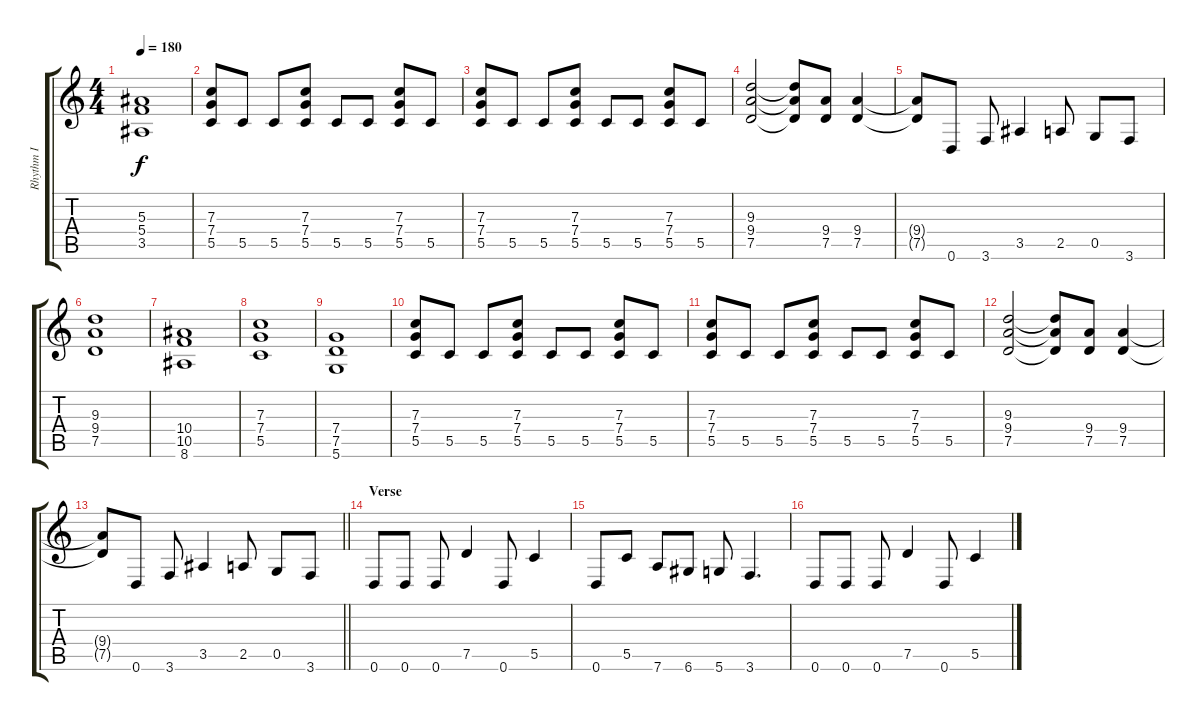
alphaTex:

\track ("Rhythm I" "Rhythm I") {instrument electricguitarmuted}
\staff {score tabs}
\tuning (D4 A3 F3 C3 G2 D2) {hide}
\ts (4 4)
\tempo 180
\clef g2
\ks c
(5.3{t} 5.4{t} 3.5{t}).1{dy f} |
(7.3 7.4 5.5).8 5.5.8 5.5.8 (7.3 7.4 5.5).8 5.5.8 5.5.8 (7.3 7.4 5.5).8 5.5.8 |
(7.3 7.4 5.5).8 5.5.8 5.5.8 (7.3 7.4 5.5).8 5.5.8 5.5.8 (7.3 7.4 5.5).8 5.5.8 |
(9.3 9.4 7.5).2 (9.3{t} 9.4{t} 7.5{t}).8 (9.4 7.5).8 (9.4 7.5).4 |
(9.4{t} 7.5{t}).8 0.6.8 3.6.8 3.5.4 2.5.8 0.5.8 3.6.8 |
(9.3 9.4 7.5).1 |
(10.4 10.5 8.6).1 |
(7.3 7.4 5.5).1 |
(7.4 7.5 5.6).1 |
(7.3 7.4 5.5).8 5.5.8 5.5.8 (7.3 7.4 5.5).8 5.5.8 5.5.8 (7.3 7.4 5.5).8 5.5.8 |
(7.3 7.4 5.5).8 5.5.8 5.5.8 (7.3 7.4 5.5).8 5.5.8 5.5.8 (7.3 7.4 5.5).8 5.5.8 |
(9.3 9.4 7.5).2 (9.3{t} 9.4{t} 7.5{t}).8 (9.4 7.5).8 (9.4 7.5).4 |
\barLineRight lightlight
(9.4{t} 7.5{t}).8 0.6.8 3.6.8 3.5.4 2.5.8 0.5.8 3.6.8 |
\section ("" "Verse")
0.6.8 0.6.8 0.6.8 7.5.4 0.6.8 5.5.4 |
0.6.8 5.5.8 7.6.8 6.6.8 5.6.8 3.6.4{d} |
0.6.8 0.6.8 0.6.8 7.5.4 0.6.8 5.5.4
